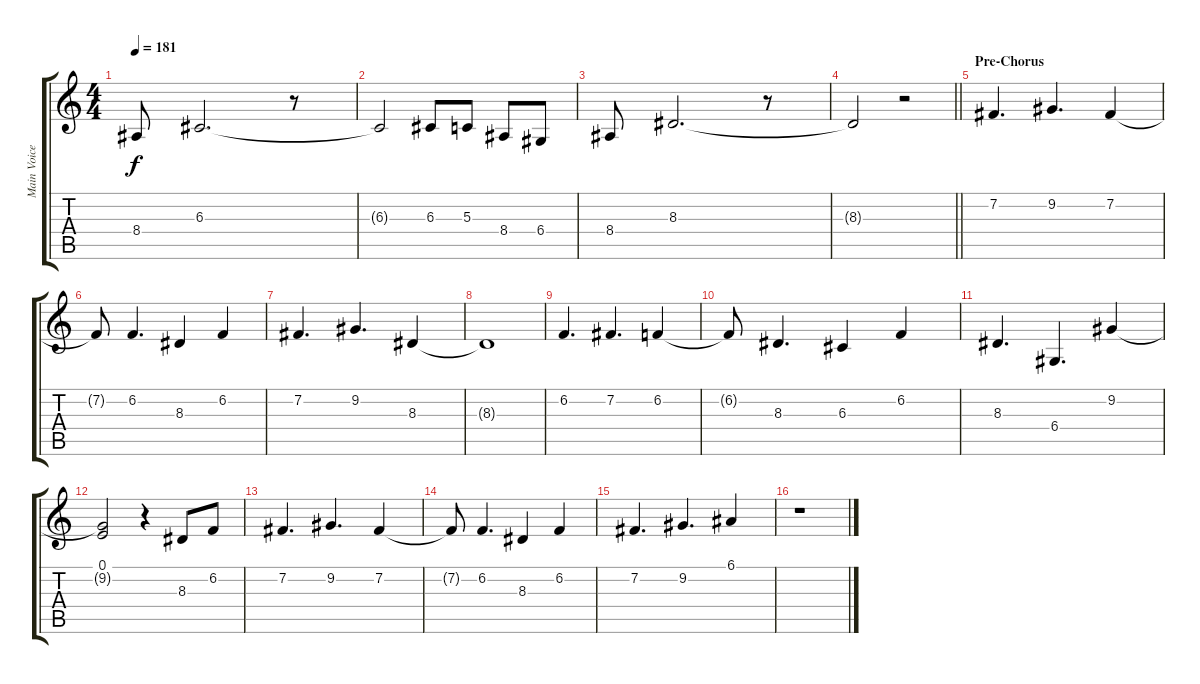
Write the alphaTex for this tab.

\track ("Main Voice" "Main Voice") {instrument lead2sawtooth}
\staff {score tabs}
\tuning (E4 B3 G3 D3 A2 E2) {hide}
\ts (4 4)
\tempo 181
\clef g2
\ks c
8.4.8{dy f} 6.3.2{d} r.8 |
6.3{t}.2 6.3.8 5.3.8 8.4.8 6.4.8 |
8.4.8 8.3.2{d} r.8 |
\barLineRight lightlight
8.3{t}.2 r.2 |
\section ("" "Pre-Chorus")
7.2.4{d} 9.2.4{d} 7.2.4 |
7.2{t}.8 6.2.4{d} 8.3.4 6.2.4 |
7.2.4{d} 9.2.4{d} 8.3.4 |
8.3{t}.1 |
6.2.4{d} 7.2.4{d} 6.2.4 |
6.2{t}.8 8.3.4{d} 6.3.4 6.2.4 |
8.3.4{d} 6.4.4{d} 9.2.4 |
(0.1 9.2{t}).2 r.4 8.3.8 6.2.8 |
7.2.4{d} 9.2.4{d} 7.2.4 |
7.2{t}.8 6.2.4{d} 8.3.4 6.2.4 |
7.2.4{d} 9.2.4{d} 6.1.4 |
r.1
